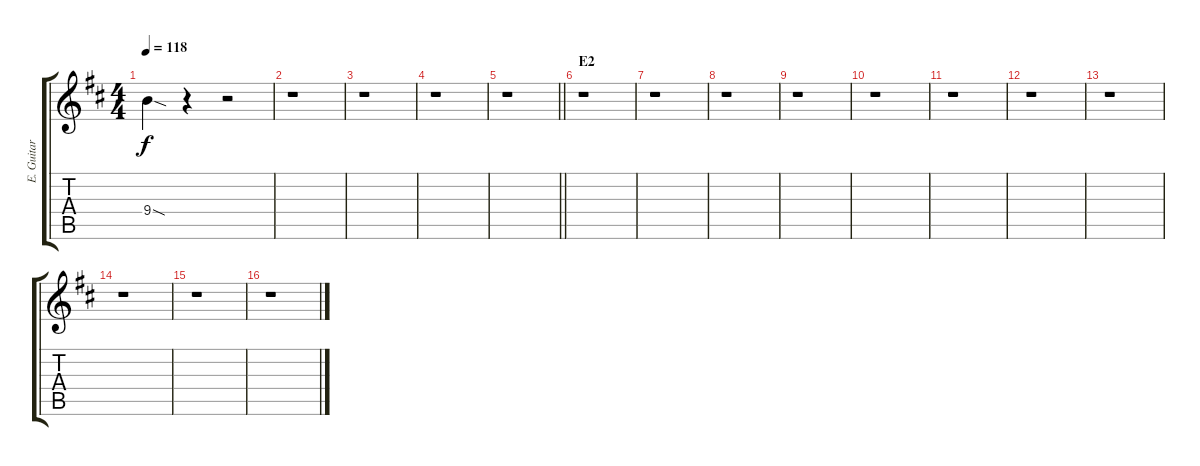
\track ("E. Guitar II" "E. Guitar ") {instrument overdrivenguitar}
\staff {score tabs}
\tuning (E4 B3 G3 D3 A2 E2) {hide}
\ts (4 4)
\tempo 118
\clef g2
\ks d
9.4{sod t}.4{dy f} r.4 r.2 |
r.1 |
r.1 |
r.1 |
\barLineRight lightlight
r.1 |
\section ("" "E2")
r.1 |
r.1 |
r.1 |
r.1 |
r.1 |
r.1 |
r.1 |
r.1 |
r.1 |
r.1 |
r.1
